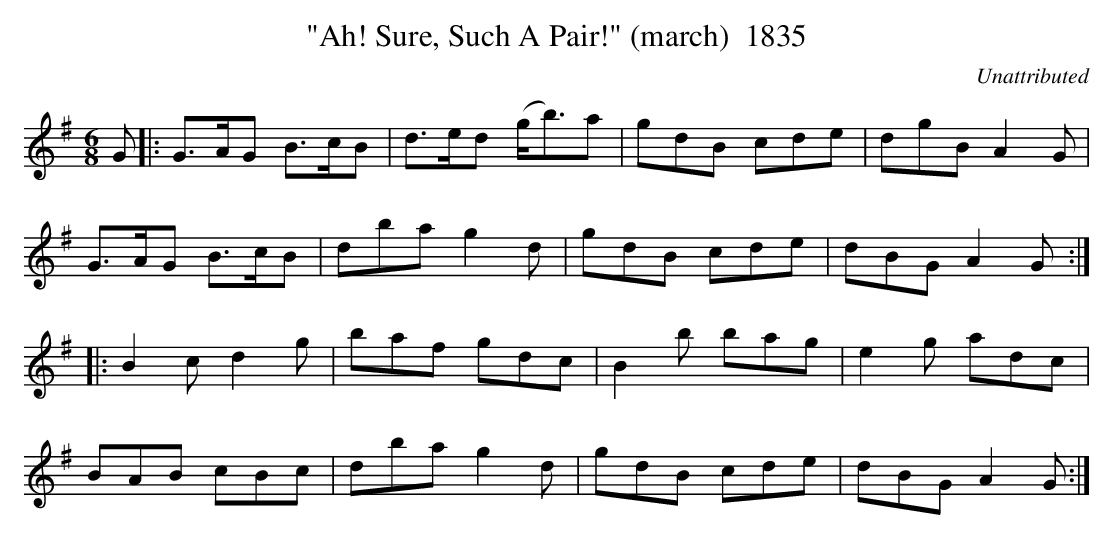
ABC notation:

X:1
T:"Ah! Sure, Such A Pair!" (march)  1835
C:Unattributed
BRENNAN July 2003 (HTTP://WWW.SOSYOURMOM.COM)
M:6/8
L:1/8
K:G
G|:G3/2A/2G B3/2c/2B|d3/2e/2d (g/2b3/2)a|gdB cde|dgB A2G|
G3/2A/2G B3/2c/2B|dba g2d|gdB cde|dBG A2G:|
|:B2c d2g|baf gdc|B2b bag|e2g adc|
BAB cBc|dba g2d|gdB cde|dBG A2G:|
